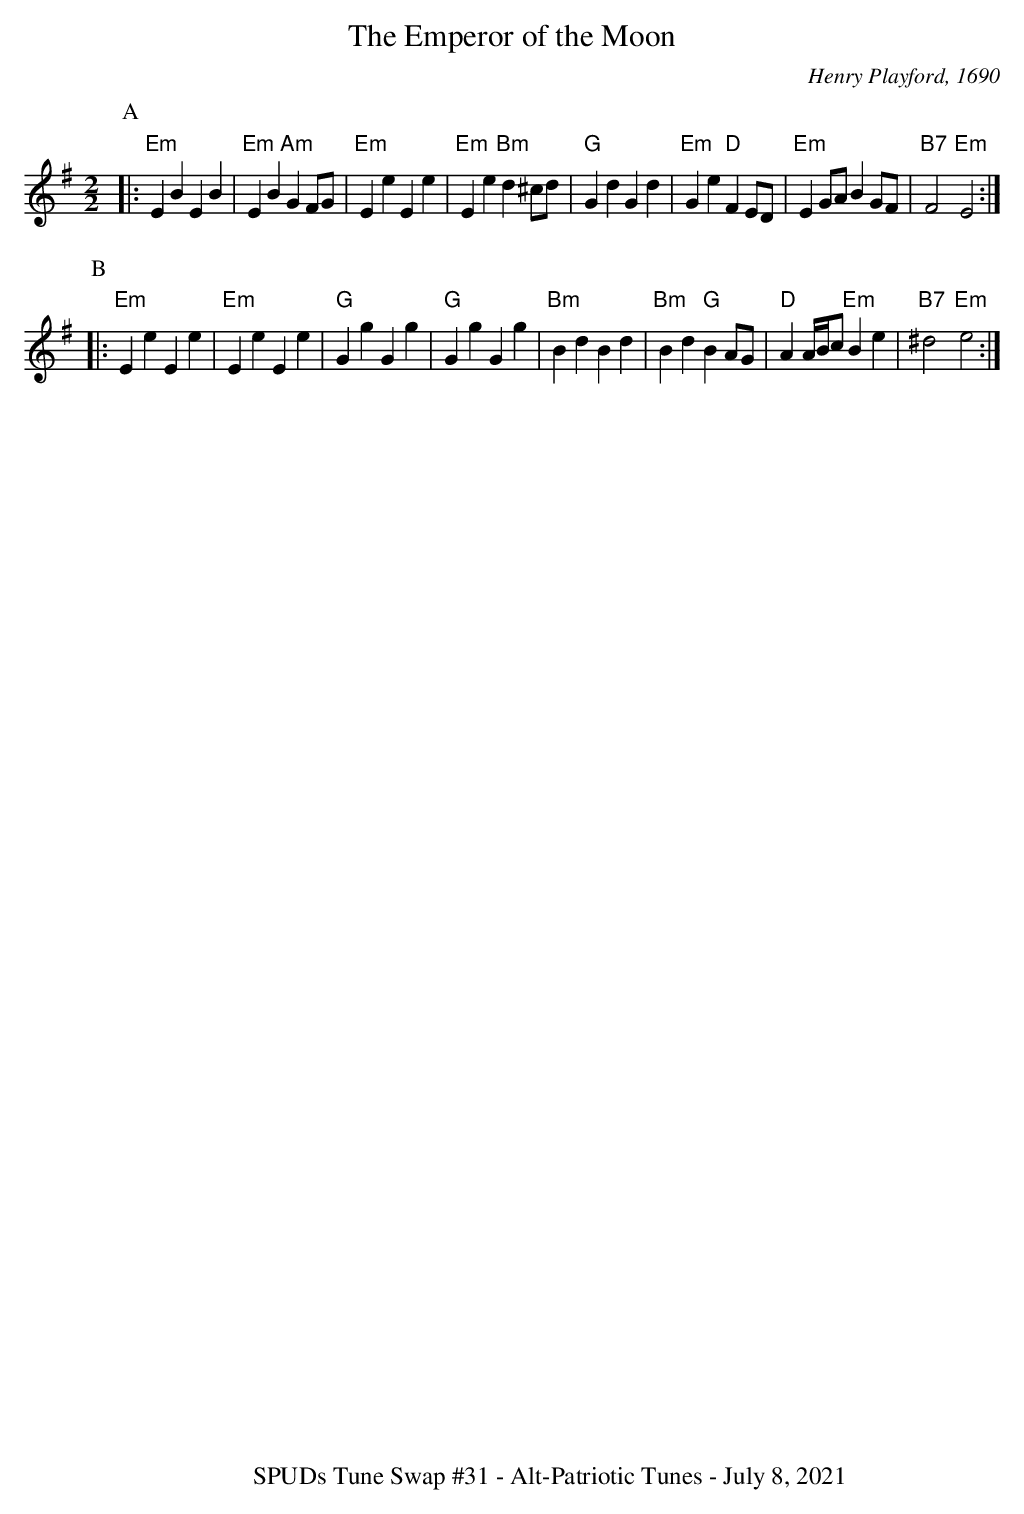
X:1
T:The Emperor of the Moon
C:Henry Playford, 1690
L:1/4
M:2/2
K:Em
P:A
|: "Em"EB EB | "Em"EB "Am"GF/2G/2 | "Em"Ee Ee | "Em"Ee "Bm"d^c/2d/2 |\
"G"Gd Gd | "Em"Ge "D"FE/2D/2 | "Em"EG/2A/2 BG/2F/2 | "B7"F2 "Em"E2 :|
P:B
|: "Em"Ee Ee | "Em"Ee Ee | "G"Gg Gg | "G"Gg Gg |\
"Bm"Bd Bd | "Bm"Bd "G"BA/2G/2 | "D"AA/4B/4c/2 "Em"Be | "B7"^d2 "Em"e2 :|
